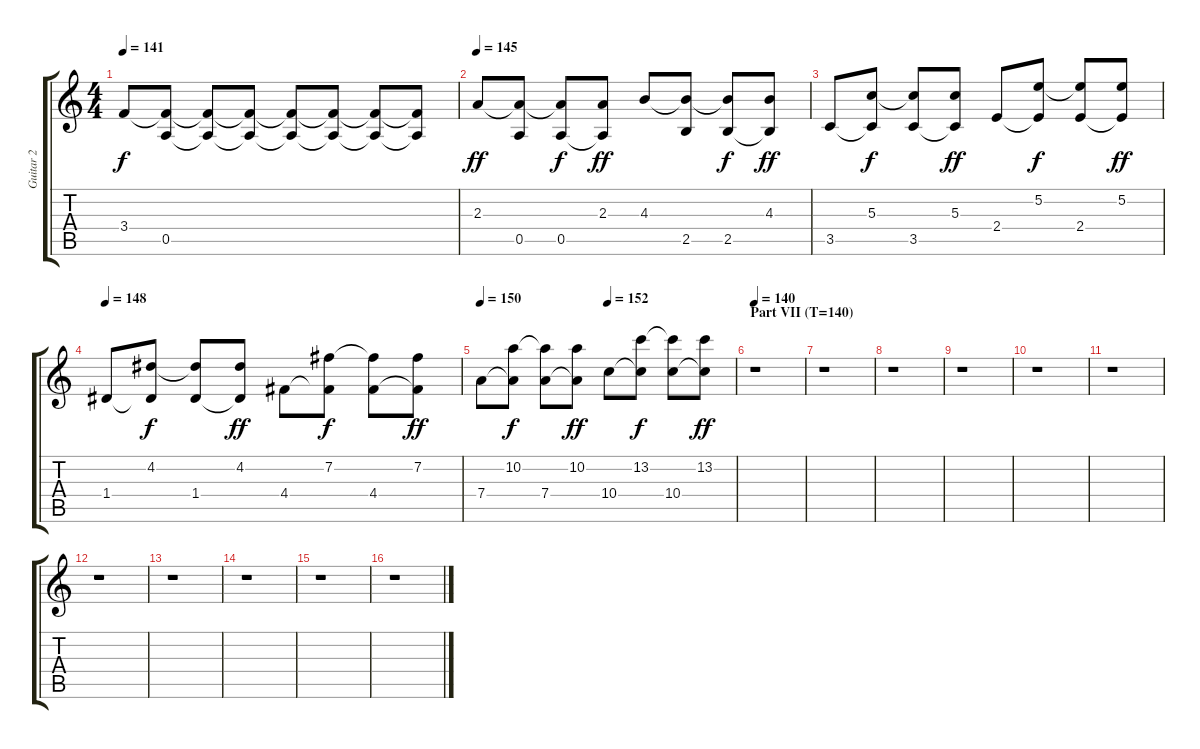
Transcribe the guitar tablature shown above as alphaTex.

\track ("Guitar 2" "Guitar 2") {instrument acousticguitarsteel}
\staff {score tabs}
\tuning (E4 B3 G3 D3 A2 E2) {hide}
\ts (4 4)
\tempo 141
\clef g2
\ks c
3.4.8{dy f} (3.4{t} 0.5).8 (3.4{t} 0.5{t}).8 (3.4{t} 0.5{t}).8 (3.4{t} 0.5{t}).8 (3.4{t} 0.5{t}).8 (3.4{t} 0.5{t}).8 (3.4{t} 0.5{t}).8 |
\tempo 145
2.3.8{dy ff} (2.3{t} 0.5).8 (2.3{t} 0.5).8{dy f} (2.3 0.5{t}).8{dy ff} 4.3.8 (4.3{t} 2.5).8 (4.3{t} 2.5).8{dy f} (4.3 2.5{t}).8{dy ff} |
3.5.8 (5.3 3.5{t}).8{dy f} (5.3{t} 3.5).8 (5.3 3.5{t}).8{dy ff} 2.4.8 (5.2 2.4{t}).8{dy f} (5.2{t} 2.4).8 (5.2 2.4{t}).8{dy ff} |
\tempo 148
1.4.8 (4.2 1.4{t}).8{dy f} (4.2{t} 1.4).8 (4.2 1.4{t}).8{dy ff} 4.4.8 (7.2 4.4{t}).8{dy f} (7.2{t} 4.4).8 (7.2 4.4{t}).8{dy ff} |
\tempo 150
\tempo (152 0.5)
7.4.8 (10.2 7.4{t}).8{dy f} (10.2{t} 7.4).8 (10.2 7.4{t}).8{dy ff} 10.4.8 (13.2 10.4{t}).8{dy f} (13.2{t} 10.4).8 (13.2 10.4{t}).8{dy ff} |
\section ("" "Part VII (T=140)")
\tempo 140
r.1 |
r.1 |
r.1 |
r.1 |
r.1 |
r.1 |
r.1 |
r.1 |
r.1 |
r.1 |
r.1
